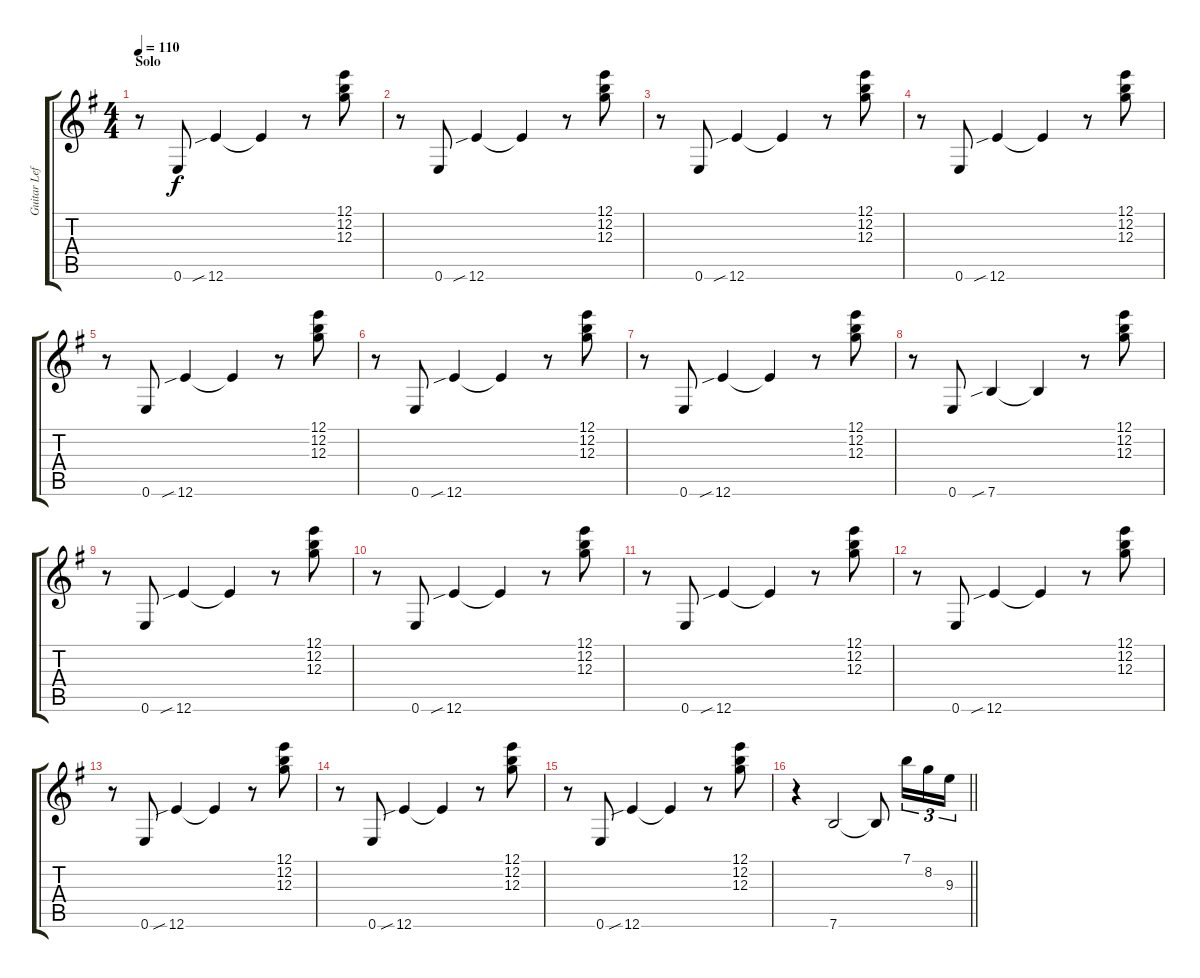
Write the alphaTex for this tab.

\track ("Guitar Left" "Guitar Lef") {instrument acousticguitarsteel}
\staff {score tabs}
\tuning (E4 B3 G3 D3 A2 E2) {hide}
\ts (4 4)
\section ("" "Solo")
\tempo 110
\clef g2
\ks eminor
r.8{dy f} 0.6.8 12.6{sib}.4 12.6{t}.4 r.8 (12.1 12.2 12.3).8 |
r.8 0.6.8 12.6{sib}.4 12.6{t}.4 r.8 (12.1 12.2 12.3).8 |
r.8 0.6.8 12.6{sib}.4 12.6{t}.4 r.8 (12.1 12.2 12.3).8 |
r.8 0.6.8 12.6{sib}.4 12.6{t}.4 r.8 (12.1 12.2 12.3).8 |
r.8 0.6.8 12.6{sib}.4 12.6{t}.4 r.8 (12.1 12.2 12.3).8 |
r.8 0.6.8 12.6{sib}.4 12.6{t}.4 r.8 (12.1 12.2 12.3).8 |
r.8 0.6.8 12.6{sib}.4 12.6{t}.4 r.8 (12.1 12.2 12.3).8 |
r.8 0.6.8 7.6{sib}.4 7.6{t}.4 r.8 (12.1 12.2 12.3).8 |
r.8 0.6.8 12.6{sib}.4 12.6{t}.4 r.8 (12.1 12.2 12.3).8 |
r.8 0.6.8 12.6{sib}.4 12.6{t}.4 r.8 (12.1 12.2 12.3).8 |
r.8 0.6.8 12.6{sib}.4 12.6{t}.4 r.8 (12.1 12.2 12.3).8 |
r.8 0.6.8 12.6{sib}.4 12.6{t}.4 r.8 (12.1 12.2 12.3).8 |
r.8 0.6.8 12.6{sib}.4 12.6{t}.4 r.8 (12.1 12.2 12.3).8 |
r.8 0.6.8 12.6{sib}.4 12.6{t}.4 r.8 (12.1 12.2 12.3).8 |
r.8 0.6.8 12.6{sib}.4 12.6{t}.4 r.8 (12.1 12.2 12.3).8 |
\barLineRight lightlight
r.4 7.6.2 7.6{t}.8 7.1.16{tu (3 2)} 8.2.16{tu (3 2)} 9.3.16{tu (3 2)}
